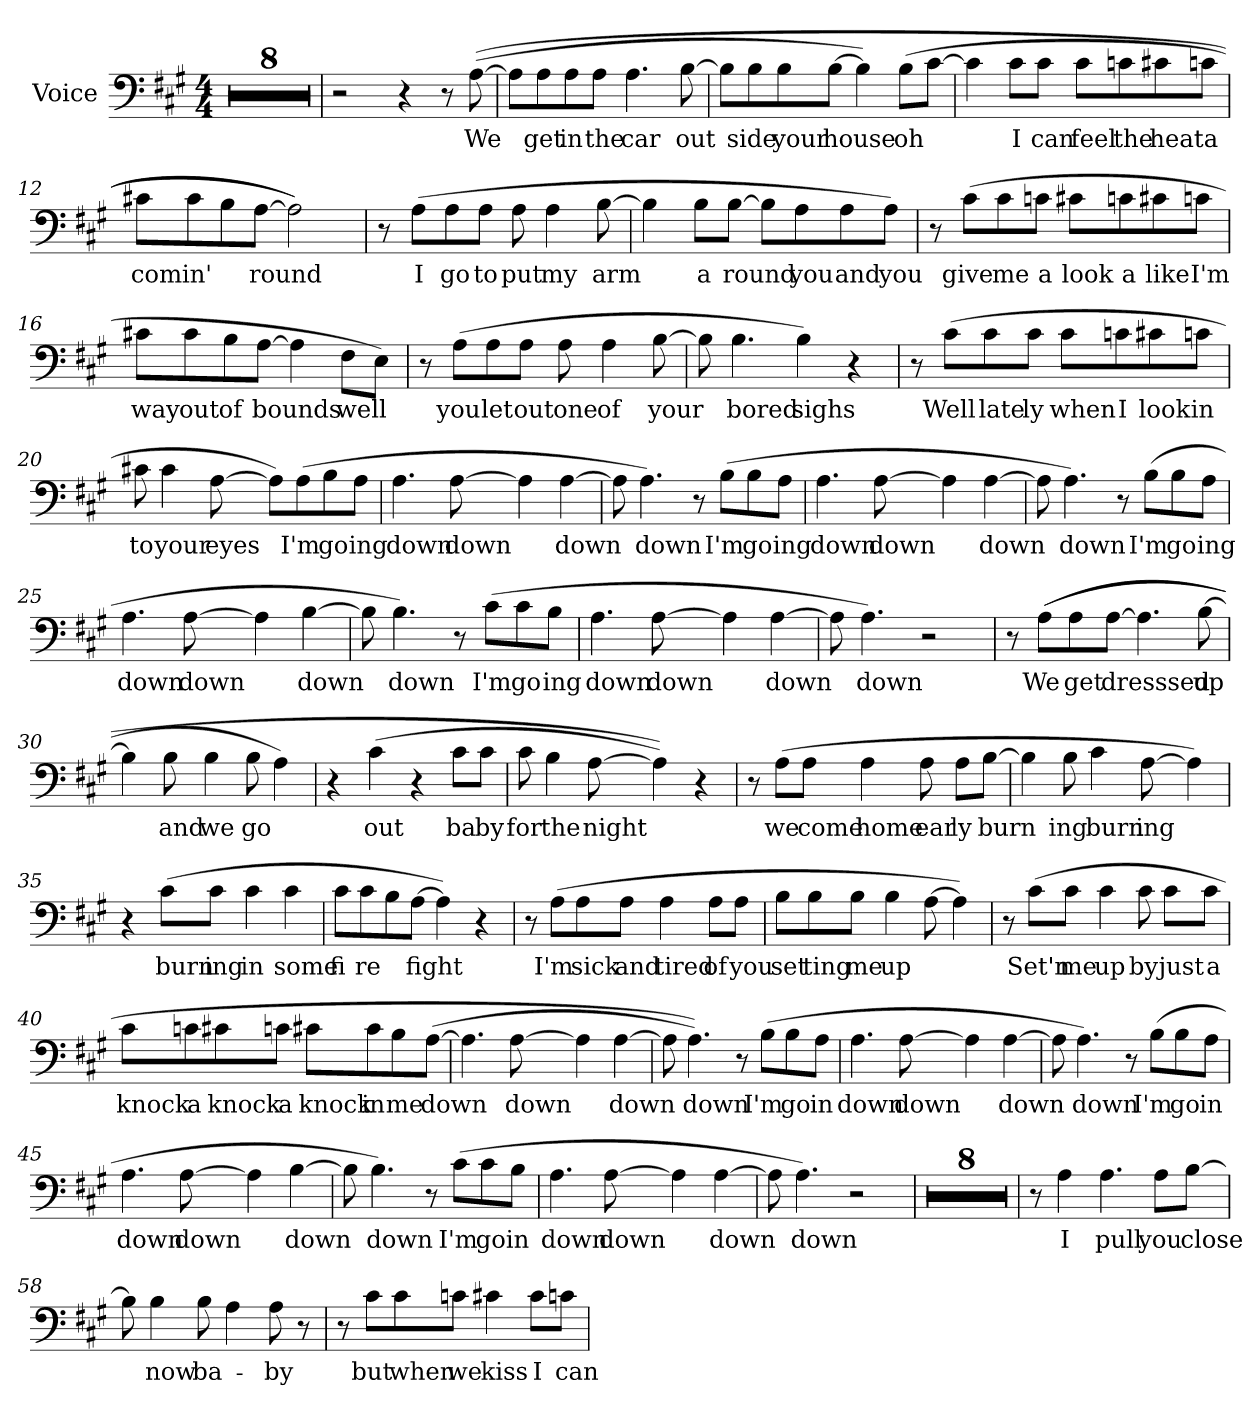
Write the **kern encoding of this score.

**kern	**text
*part1	*part1
*staff1	*staff1
*I"Voice	*
*I'Voice	*
*clefF4	*
*k[f#c#g#]	*
*M4/4	*
*MM132	*
=	=
1r;<	.
=1	=1
1r	.
=2	=2
1r	.
=3	=3
1r	.
=4	=4
1r	.
=5	=5
1r	.
=6	=6
1r	.
=7	=7
1r	.
=8	=8
2r	.
4r	.
8r	.
!	!LO:LY:b
(>(>[8A\	We
=9	=9
8A\L]	.
!	!LO:LY:b
8A\	get
!	!LO:LY:b
8A\	in
!	!LO:LY:b
8A\J	the
!	!LO:LY:b
4.A\	car
!	!LO:LY:b
[8B\	out
!!LO:LB:g=z
=10	=10
8B\L]	.
!	!LO:LY:b
8B\	side
!	!LO:LY:b
8B\	your
!	!LO:LY:b
[8B\J	house
4B\])	.
!	!LO:LY:b
(>8B\L	oh
[8c#\J	.
=11	=11
4c#\]	.
!	!LO:LY:b
8c#\L	I
!	!LO:LY:b
8c#\J	can
!	!LO:LY:b
8c#\L	feel
!	!LO:LY:b
8cn\	the
!	!LO:LY:b
8c#X\	heat
!	!LO:LY:b
8cn\J	a
=12	=12
!	!LO:LY:b
8c#X\L	com
!	!LO:LY:b
8c#\	in'
8B\	.
!	!LO:LY:b
[8A\J	round
2A\]))	.
!!LO:LB:g=z
=13	=13
8r	.
!	!LO:LY:b
(>8A\L	I
!	!LO:LY:b
8A\	go
!	!LO:LY:b
8A\J	to
!	!LO:LY:b
8A\	put
!	!LO:LY:b
4A\	my
!	!LO:LY:b
[8B\	arm
=14	=14
4B\]	.
!	!LO:LY:b
8B\L	a
!	!LO:LY:b
[8B\J	round
8B\L]	.
!	!LO:LY:b
8A\	you
!	!LO:LY:b
8A\	and
!	!LO:LY:b
8A\J)	you
!!LO:LB:g=z
=15	=15
8r	.
!	!LO:LY:b
(>8c#\L	give
!	!LO:LY:b
8c#\	me
!	!LO:LY:b
8cn\J	a
!	!LO:LY:b
8c#X\L	look
!	!LO:LY:b
8cn\	a
!	!LO:LY:b
8c#X\	like
!	!LO:LY:b
8cn\J	I'm
=16	=16
!	!LO:LY:b
8c#X\L	way
!	!LO:LY:b
8c#\	out
!	!LO:LY:b
8B\	of
!	!LO:LY:b
[8A\J	bounds
4A\]	.
!	!LO:LY:b
8F#\L	well
8E\J)	.
!!LO:LB:g=z
=17	=17
8r	.
!	!LO:LY:b
(>8A\L	you
!	!LO:LY:b
8A\	let
!	!LO:LY:b
8A\J	out
!	!LO:LY:b
8A\	one
!	!LO:LY:b
4A\	of
!	!LO:LY:b
[8B\	your
=18	=18
8B\]	.
!	!LO:LY:b
4.B\	bored
!	!LO:LY:b
4B\)	sighs
4r	.
=19	=19
8r	.
!	!LO:LY:b
(>8c#\L	Well
!	!LO:LY:b
8c#\	late
!	!LO:LY:b
8c#\J	ly
!	!LO:LY:b
8c#\L	when
!	!LO:LY:b
8cn\	I
!	!LO:LY:b
8c#X\	look
!	!LO:LY:b
8cn\J	in
!!LO:LB:g=z
=20	=20
!	!LO:LY:b
8c#X\	to
!	!LO:LY:b
4c#\	your
!	!LO:LY:b
[8A\	eyes
8A\L])	.
!	!LO:LY:b
(>8A\	I'm
!	!LO:LY:b
8B\	go
!	!LO:LY:b
8A\J	ing
=21	=21
!	!LO:LY:b
4.A\	down
!	!LO:LY:b
[8A\	down
4A\]	.
!	!LO:LY:b
[4A\	down
=22	=22
8A\]	.
!	!LO:LY:b
4.A\)	down
8r	.
!	!LO:LY:b
(>8B\L	I'm
!	!LO:LY:b
8B\	go
!	!LO:LY:b
8A\J	ing
!!LO:LB:g=z
=23	=23
!	!LO:LY:b
4.A\	down
!	!LO:LY:b
[8A\	down
4A\]	.
!	!LO:LY:b
[4A\	down
=24	=24
8A\]	.
!	!LO:LY:b
4.A\)	down
8r	.
!	!LO:LY:b
(>8B\L	I'm
!	!LO:LY:b
8B\	go
!	!LO:LY:b
8A\J	ing
=25	=25
!	!LO:LY:b
4.A\	down
!	!LO:LY:b
[8A\	down
4A\]	.
!	!LO:LY:b
[4B\	down
!!LO:LB:g=z
=26	=26
8B\]	.
!	!LO:LY:b
4.B\)	down
8r	.
!	!LO:LY:b
(>8c#\L	I'm
!	!LO:LY:b
8c#\	go
!	!LO:LY:b
8B\J	ing
=27	=27
!	!LO:LY:b
4.A\	down
!	!LO:LY:b
[8A\	down
4A\]	.
!	!LO:LY:b
[4A\	down
=28	=28
8A\]	.
!	!LO:LY:b
4.A\)	down
2r	.
=29	=29
8r	.
!	!LO:LY:b
(>(>8A\L	We
!	!LO:LY:b
8A\	get
!	!LO:LY:b
[8A\J	dresssed
4.A\]	.
!	!LO:LY:b
[8B\	up
!!LO:LB:g=z
=30	=30
4B\]	.
!	!LO:LY:b
8B\	and
!	!LO:LY:b
4B\	we
!	!LO:LY:b
8B\	go
4A\)	.
=31	=31
4r	.
!	!LO:LY:b
(>4c#\	out
4r	.
!	!LO:LY:b
8c#\L	ba
!	!LO:LY:b
8c#\J	by
=32	=32
!	!LO:LY:b
8c#\	for
!	!LO:LY:b
4B\	the
!	!LO:LY:b
[8A\	night
4A\]))	.
4r	.
=33	=33
8r	.
!	!LO:LY:b
(>8A\L	we
!	!LO:LY:b
8A\J	come
!	!LO:LY:b
4A\	home
!	!LO:LY:b
8A\	ear
!	!LO:LY:b
8A\L	ly
!	!LO:LY:b
[8B\J	burn
!!LO:LB:g=z
=34	=34
4B\]	.
!	!LO:LY:b
8B\	ing
!	!LO:LY:b
4c#\	burn
!	!LO:LY:b
[8A\	ing
4A\])	.
=35	=35
4r	.
!	!LO:LY:b
(>8c#\L	burn
!	!LO:LY:b
8c#\J	ing
!	!LO:LY:b
4c#\	in
!	!LO:LY:b
4c#\	some
=36	=36
!	!LO:LY:b
8c#\L	fi
!	!LO:LY:b
8c#\	re
8B\	.
!	!LO:LY:b
[8A\J	fight
4A\])	.
4r	.
!!LO:PB:g=z
=37	=37
8r	.
!	!LO:LY:b
(>8A\L	I'm
!	!LO:LY:b
8A\	sick
!	!LO:LY:b
8A\J	and
!	!LO:LY:b
4A\	tired
!	!LO:LY:b
8A\L	of
!	!LO:LY:b
8A\J	you
=38	=38
!	!LO:LY:b
8B\L	set
!	!LO:LY:b
8B\	ting
!	!LO:LY:b
8B\J	me
!	!LO:LY:b
4B\	up
[8A\	.
4A\])	.
=39	=39
8r	.
!	!LO:LY:b
(>8c#\L	Set'n
!	!LO:LY:b
8c#\J	me
!	!LO:LY:b
4c#\	up
!	!LO:LY:b
8c#\	by
!	!LO:LY:b
8c#\L	just
!	!LO:LY:b
8c#\J	a
!!LO:LB:g=z
=40	=40
!	!LO:LY:b
8c#\L	knock
!	!LO:LY:b
8cn\	a
!	!LO:LY:b
8c#X\	knock
!	!LO:LY:b
8cn\J	a
!	!LO:LY:b
8c#X\L	knock
!	!LO:LY:b
8c#\	in
!	!LO:LY:b
8B\	me
!	!LO:LY:b
(>[8A\J	down
=41	=41
4.A\]	.
!	!LO:LY:b
[8A\	down
4A\]	.
!	!LO:LY:b
[4A\	down
=42	=42
8A\]	.
!	!LO:LY:b
4.A\))	down
8r	.
!	!LO:LY:b
(>8B\L	I'm
!	!LO:LY:b
8B\	go
!	!LO:LY:b
8A\J	in
!!LO:LB:g=z
=43	=43
!	!LO:LY:b
4.A\	down
!	!LO:LY:b
[8A\	down
4A\]	.
!	!LO:LY:b
[4A\	down
=44	=44
8A\]	.
!	!LO:LY:b
4.A\)	down
8r	.
!	!LO:LY:b
(>8B\L	I'm
!	!LO:LY:b
8B\	go
!	!LO:LY:b
8A\J	in
=45	=45
!	!LO:LY:b
4.A\	down
!	!LO:LY:b
[8A\	down
4A\]	.
!	!LO:LY:b
[4B\	down
=46	=46
8B\]	.
!	!LO:LY:b
4.B\)	down
8r	.
!	!LO:LY:b
(>8c#\L	I'm
!	!LO:LY:b
8c#\	go
!	!LO:LY:b
8B\J	in
!!LO:LB:g=z
=47	=47
!	!LO:LY:b
4.A\	down
!	!LO:LY:b
[8A\	down
4A\]	.
!	!LO:LY:b
[4A\	down
=48	=48
8A\]	.
!	!LO:LY:b
4.A\)	down
2r	.
=49	=49
1r	.
=50	=50
1r	.
=51	=51
1r	.
=52	=52
1r	.
=53	=53
1r	.
=54	=54
1r	.
=55	=55
1r	.
=56	=56
1r	.
!!LO:LB:g=z
=57	=57
8r	.
!	!LO:LY:b
4A\	I
!	!LO:LY:b
4.A\	pull
!	!LO:LY:b
8A\L	you
!	!LO:LY:b
[8B\J	close
=58	=58
8B\]	.
!	!LO:LY:b
4B\	now
!	!LO:LY:b
8B\	ba-
4A\	.
!	!LO:LY:b
8A\	-by
8r	.
=59	=59
8r	.
!	!LO:LY:b
8c#\L	but
!	!LO:LY:b
8c#\	when
!	!LO:LY:b
8cn\J	we
!	!LO:LY:b
4c#X\	kiss
!	!LO:LY:b
8c#\L	I
!	!LO:LY:b
8cn\J	can
=	=
*-	*-
